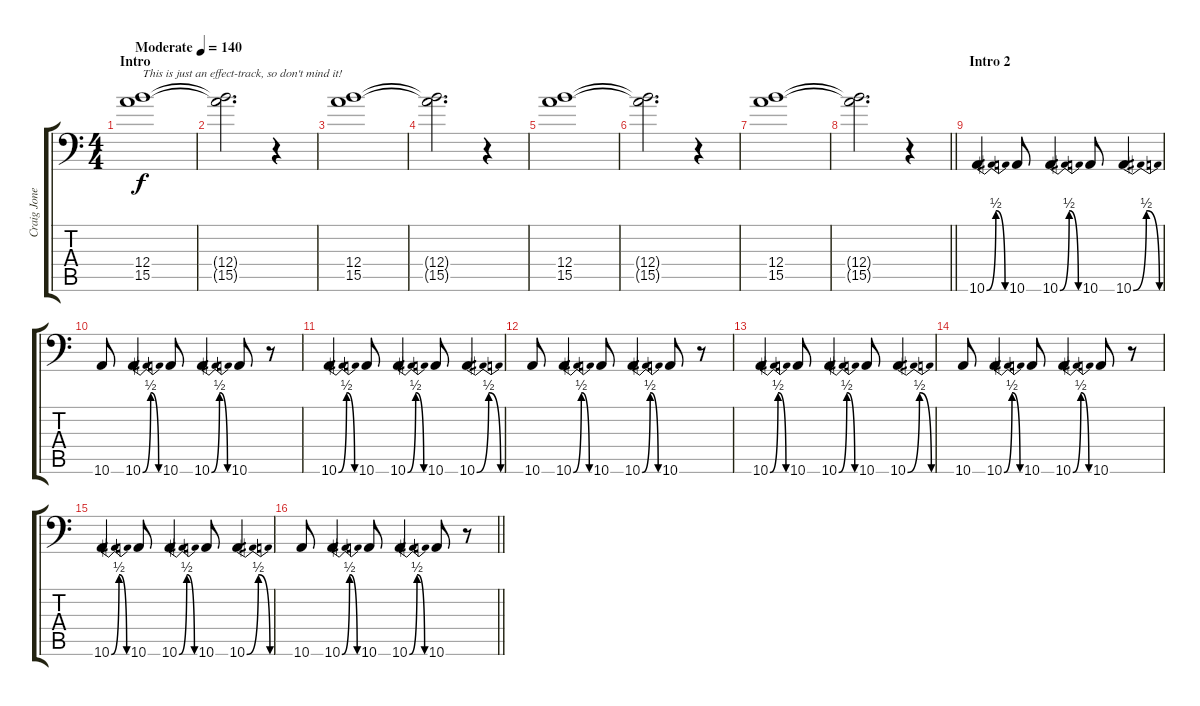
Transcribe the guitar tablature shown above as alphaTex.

\track ("Craig Jones" "Craig Jone") {instrument guitarharmonics}
\staff {score tabs}
\tuning (Db6 Ab3 E3 B2 Gb2 B0) {hide}
\ts (4 4)
\section ("" "Intro")
\tempo (140 "Moderate")
\clef f4
\ks c
(12.4 15.5).1{txt "This is just an effect-track, so don't mind it!" dy f volume 3 instrument applause} |
(12.4{t} 15.5{t}).2{d} r.4 |
(12.4 15.5).1{volume 3} |
(12.4{t} 15.5{t}).2{d} r.4 |
(12.4 15.5).1{volume 3} |
(12.4{t} 15.5{t}).2{d} r.4 |
(12.4 15.5).1{volume 3} |
\barLineRight lightlight
(12.4{t} 15.5{t}).2{d} r.4 |
\section ("" "Intro 2")
10.6{be (bendrelease 0 0 10 2 20 2 60 0)}.4{volume 11 instrument guitarharmonics} 10.6.8 10.6{be (bendrelease 0 0 10 2 20 2 60 0)}.4 10.6.8 10.6{be (bendrelease 0 0 10 2 20 2 60 0)}.4 |
10.6.8 10.6{be (bendrelease 0 0 10 2 20 2 60 0)}.4 10.6.8 10.6{be (bendrelease 0 0 10 2 20 2 60 0)}.4 10.6.8 r.8 |
10.6{be (bendrelease 0 0 10 2 20 2 60 0)}.4 10.6.8 10.6{be (bendrelease 0 0 10 2 20 2 60 0)}.4 10.6.8 10.6{be (bendrelease 0 0 10 2 20 2 60 0)}.4 |
10.6.8 10.6{be (bendrelease 0 0 10 2 20 2 60 0)}.4 10.6.8 10.6{be (bendrelease 0 0 10 2 20 2 60 0)}.4 10.6.8 r.8 |
10.6{be (bendrelease 0 0 10 2 20 2 60 0)}.4 10.6.8 10.6{be (bendrelease 0 0 10 2 20 2 60 0)}.4 10.6.8 10.6{be (bendrelease 0 0 10 2 20 2 60 0)}.4 |
10.6.8 10.6{be (bendrelease 0 0 10 2 20 2 60 0)}.4 10.6.8 10.6{be (bendrelease 0 0 10 2 20 2 60 0)}.4 10.6.8 r.8 |
10.6{be (bendrelease 0 0 10 2 20 2 60 0)}.4 10.6.8 10.6{be (bendrelease 0 0 10 2 20 2 60 0)}.4 10.6.8 10.6{be (bendrelease 0 0 10 2 20 2 60 0)}.4 |
\barLineRight lightlight
10.6.8 10.6{be (bendrelease 0 0 10 2 20 2 60 0)}.4 10.6.8 10.6{be (bendrelease 0 0 10 2 20 2 60 0)}.4 10.6.8 r.8{volume 6}
